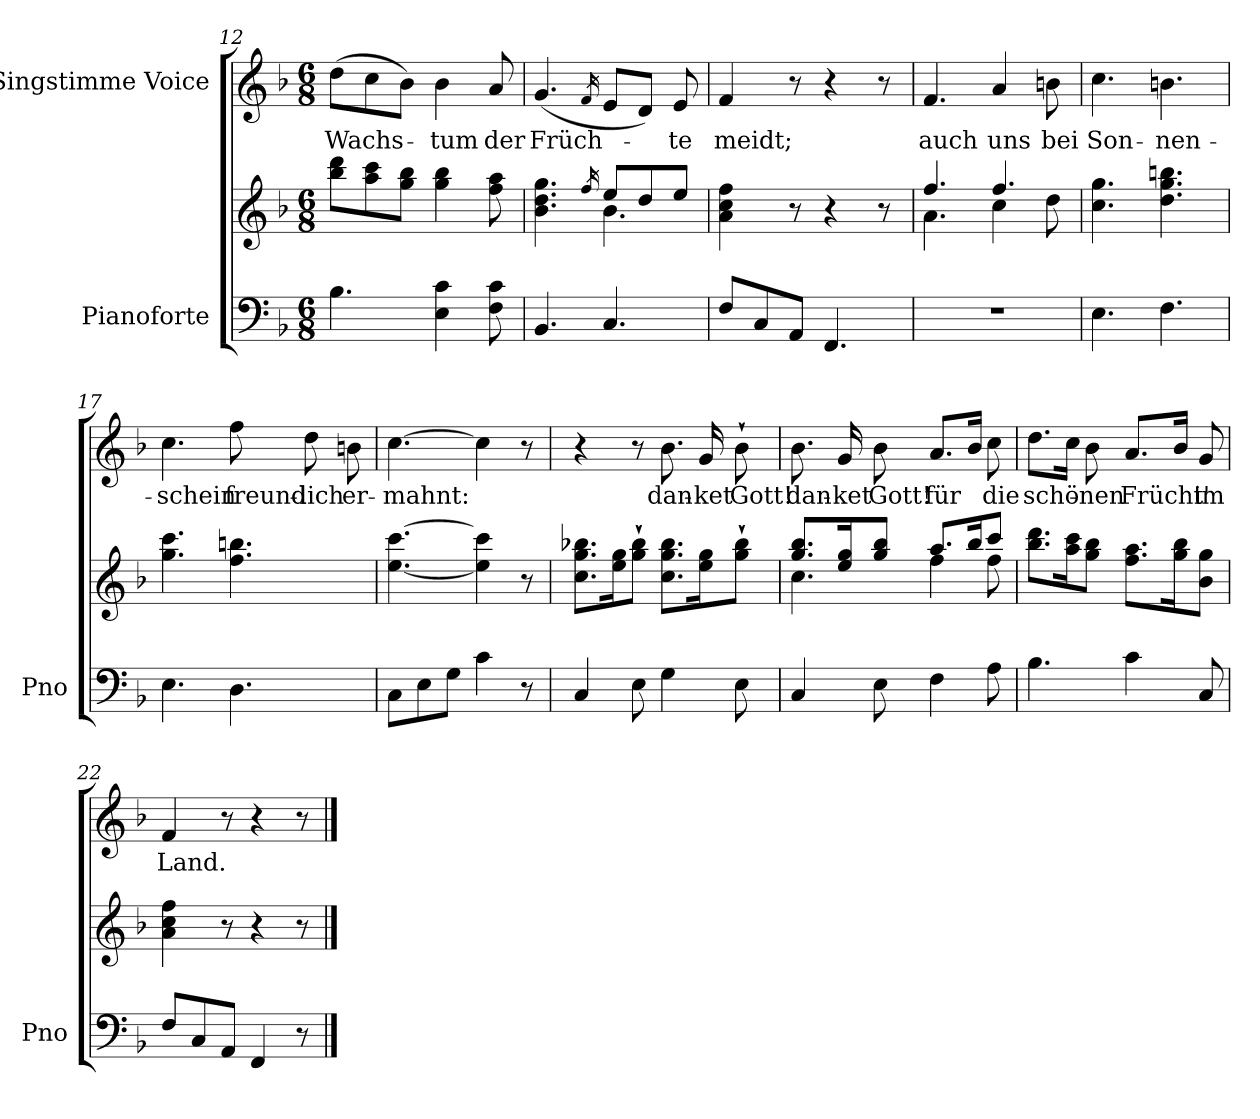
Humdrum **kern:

**kern	**kern	**kern	**text
*part2	*part2	*part1	*part1
*staff3	*staff2	*staff1	*staff1
*I"Pianoforte	*	*I"Singstimme Voice	*
*I'Pno	*	*	*
!!LO:LB:g=z
*clefF4	*clefG2	*clefG2	*
*k[b-]	*k[b-]	*k[b-]	*
*M6/8	*M6/8	*M6/8	*
=12	=12	=12	=12
!	!	!	!LO:LY:b
4.B-\	8bb-\ 8ddd\L	(>8dd\L	Wachs-
.	8aa\ 8ccc\	8cc\	.
.	8gg\ 8bb-\J	8b-\J)	.
!	!	!	!LO:LY:b
4E\ 4c\	4gg\ 4bb-\	4b-\	-tum
!	!	!	!LO:LY:b
8F\ 8c\	8ff\ 8aa\	8a/	der
=13	=13	=13	=13
*	*^	*	*
!	!	!	!	!LO:LY:b
4.BB-/	4.b-\ 4.dd\ 4.gg\	4.ryy	(<4.g/	Früch-
.	16qff/	.	16qf/	.
4.C/	8ee/L	4.b-\	8e/L	.
.	8dd/	.	8d/J)	.
!	!	!	!	!LO:LY:b
.	8ee/J	.	8e/	-te
*	*v	*v	*	*
=14	=14	=14	=14
!	!	!	!LO:LY:b
8F/L	4a\ 4cc\ 4ff\	4f/	meidt;
8C/	.	.	.
8AA/J	8r	8r	.
4.FF/	4r	4r	.
.	8r	8r	.
=15	=15	=15	=15
*	*^	*	*
!	!	!	!	!LO:LY:b
2.r	4.ff/	4.a\	4.f/	auch
!	!	!	!	!LO:LY:b
.	4.ff/	4cc\	4a/	uns
!	!	!	!	!LO:LY:b
.	.	8dd\	8bn\	bei
!!LO:PB:g=z
=16	=16	=16	=16	=16
!	!	!	!	!LO:LY:b
*	*v	*v	*	*
4.E\	4.cc\ 4.gg\	4.cc\	Son-
!	!	!	!LO:LY:b
4.F\	4.dd\ 4.gg\ 4.bbn\	4.bn\	-nen-
=17	=17	=17	=17
!	!	!	!LO:LY:b
4.E\	4.gg\ 4.ccc\	4.cc\	-schein
!	!	!	!LO:LY:b
4.D\	4.ff\ 4.bbn\	8ff\	freund-
!	!	!	!LO:LY:b
.	.	8dd\	-lich
!	!	!	!LO:LY:b
.	.	8bn\	er-
=18	=18	=18	=18
!	!	!	!LO:LY:b
8C\L	[4.ee\ [4.ccc\	[4.cc\	-mahnt:
8E\	.	.	.
8G\J	.	.	.
4c\	4ee\] 4ccc\]	4cc\]	.
8r	8r	8r	.
=19	=19	=19	=19
4C/	8.cc\ 8.gg\ 8.bb-X\L	4r	.
.	16ee\ 16gg\K	.	.
8E\	8gg\` 8bb-\`J	8r	.
!	!	!	!LO:LY:b
4G\	8.cc\ 8.gg\ 8.bb-\L	8.b-\	dan-
!	!	!	!LO:LY:b
.	16ee\ 16gg\K	16g/	-ket
!	!	!	!LO:LY:b
8E\	8gg\` 8bb-\`J	8b-`\	Gott!
!!LO:LB:g=z
=20	=20	=20	=20
*	*^	*	*
!	!	!	!	!LO:LY:b
4C/	8.gg/ 8.bb-/L	4.cc\	8.b-\	dan-
!	!	!	!	!LO:LY:b
.	16ee/ 16gg/K	.	16g/	-ket
!	!	!	!	!LO:LY:b
8E\	8gg/ 8bb-/J	.	8b-\	Gott!
!	!	!	!	!LO:LY:b
4F\	8.aa/L	4ff\	8.a/L	für
.	16bb-/K	.	16b-/Jk	.
!	!	!	!	!LO:LY:b
8A\	8ccc/J	8ff\	8cc\	die
=21	=21	=21	=21	=21
!	!	!	!	!LO:LY:b
*	*v	*v	*	*
4.B-\	8.bb-\ 8.ddd\L	8.dd\L	schö-
.	16aa\ 16ccc\K	16cc\Jk	.
!	!	!	!LO:LY:b
.	8gg\ 8bb-\J	8b-\	-nen
!	!	!	!LO:LY:b
4c\	8.ff\ 8.aa\L	8.a/L	Frücht'
.	16gg\ 16bb-\K	16b-/Jk	.
!	!	!	!LO:LY:b
8C/	8b-\ 8gg\J	8g/	im
=22	=22	=22	=22
!	!	!	!LO:LY:b
8F/L	4a\ 4cc\ 4ff\	4f/	Land.
8C/	.	.	.
8AA/J	8r	8r	.
4FF/	4r	4r	.
8r	8r	8r	.
==	==	==	==
*-	*-	*-	*-
